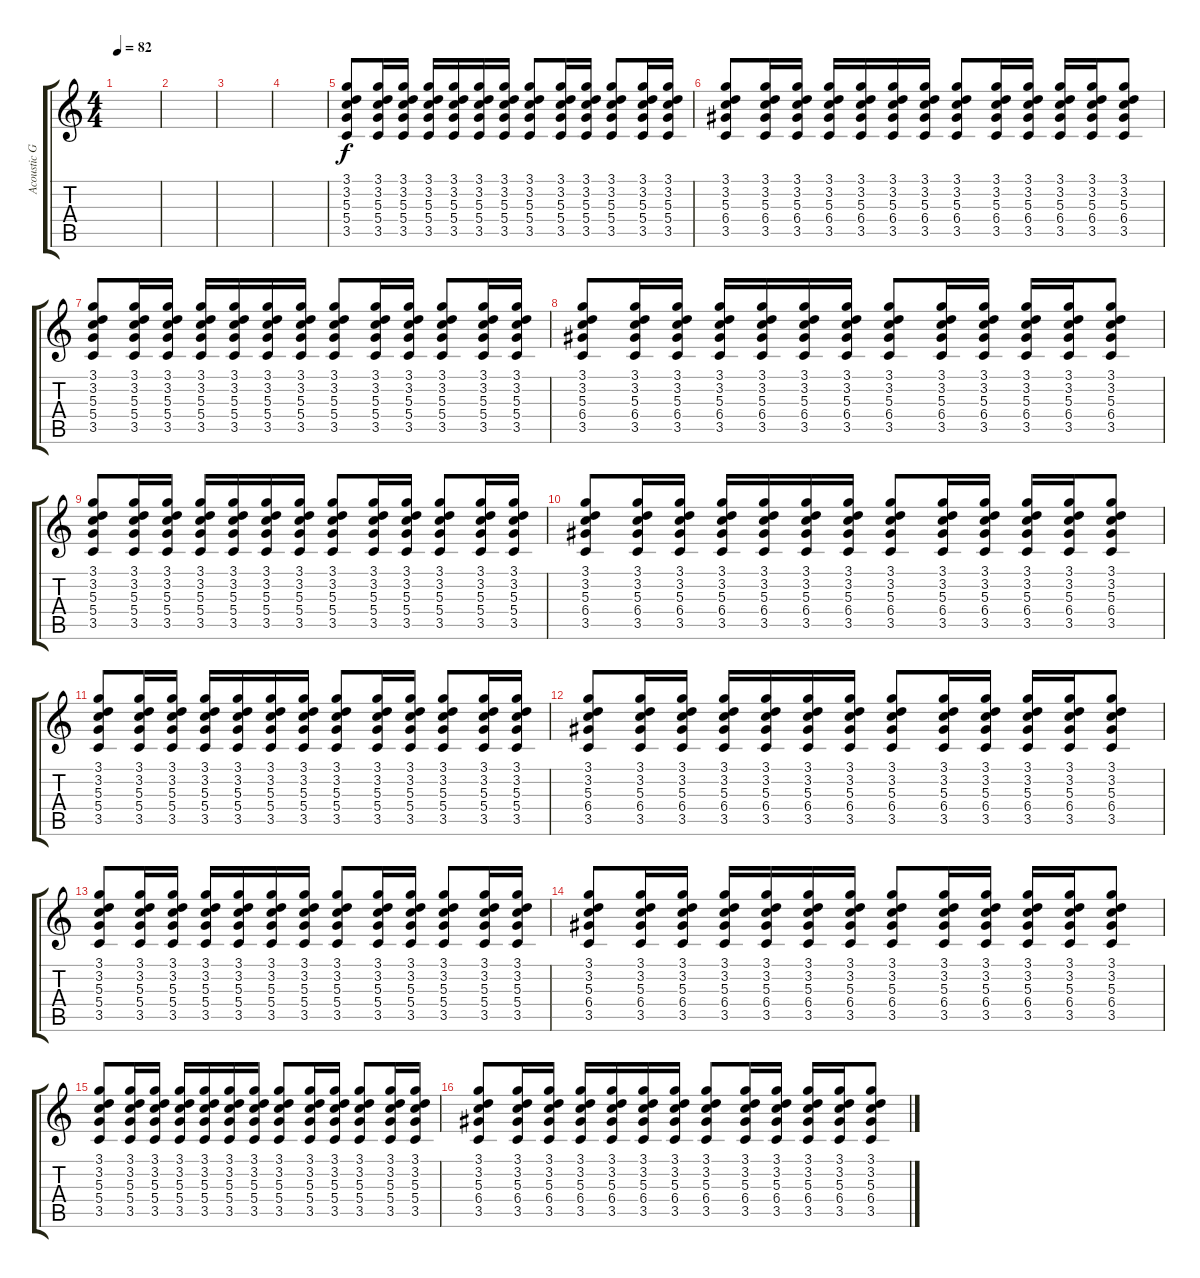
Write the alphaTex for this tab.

\track ("Acoustic Guitar" "Acoustic G") {instrument slapbass2}
\staff {score tabs}
\tuning (E4 B3 G3 D3 A2 E2) {hide}
\ts (4 4)
\tempo 82
\clef g2
\ks c
|
|
|
|
(3.1 3.2 5.3 5.4 3.5).8 (3.1 3.2 5.3 5.4 3.5).16 (3.1 3.2 5.3 5.4 3.5).16 (3.1 3.2 5.3 5.4 3.5).16 (3.1 3.2 5.3 5.4 3.5).16 (3.1 3.2 5.3 5.4 3.5).16 (3.1 3.2 5.3 5.4 3.5).16 (3.1 3.2 5.3 5.4 3.5).8 (3.1 3.2 5.3 5.4 3.5).16 (3.1 3.2 5.3 5.4 3.5).16 (3.1 3.2 5.3 5.4 3.5).8 (3.1 3.2 5.3 5.4 3.5).16 (3.1 3.2 5.3 5.4 3.5).16 |
(3.1 3.2 5.3 6.4 3.5).8 (3.1 3.2 5.3 6.4 3.5).16 (3.1 3.2 5.3 6.4 3.5).16 (3.1 3.2 5.3 6.4 3.5).16 (3.1 3.2 5.3 6.4 3.5).16 (3.1 3.2 5.3 6.4 3.5).16 (3.1 3.2 5.3 6.4 3.5).16 (3.1 3.2 5.3 6.4 3.5).8 (3.1 3.2 5.3 6.4 3.5).16 (3.1 3.2 5.3 6.4 3.5).16 (3.1 3.2 5.3 6.4 3.5).16 (3.1 3.2 5.3 6.4 3.5).16 (3.1 3.2 5.3 6.4 3.5).8 |
(3.1 3.2 5.3 5.4 3.5).8 (3.1 3.2 5.3 5.4 3.5).16 (3.1 3.2 5.3 5.4 3.5).16 (3.1 3.2 5.3 5.4 3.5).16 (3.1 3.2 5.3 5.4 3.5).16 (3.1 3.2 5.3 5.4 3.5).16 (3.1 3.2 5.3 5.4 3.5).16 (3.1 3.2 5.3 5.4 3.5).8 (3.1 3.2 5.3 5.4 3.5).16 (3.1 3.2 5.3 5.4 3.5).16 (3.1 3.2 5.3 5.4 3.5).8 (3.1 3.2 5.3 5.4 3.5).16 (3.1 3.2 5.3 5.4 3.5).16 |
(3.1 3.2 5.3 6.4 3.5).8 (3.1 3.2 5.3 6.4 3.5).16 (3.1 3.2 5.3 6.4 3.5).16 (3.1 3.2 5.3 6.4 3.5).16 (3.1 3.2 5.3 6.4 3.5).16 (3.1 3.2 5.3 6.4 3.5).16 (3.1 3.2 5.3 6.4 3.5).16 (3.1 3.2 5.3 6.4 3.5).8 (3.1 3.2 5.3 6.4 3.5).16 (3.1 3.2 5.3 6.4 3.5).16 (3.1 3.2 5.3 6.4 3.5).16 (3.1 3.2 5.3 6.4 3.5).16 (3.1 3.2 5.3 6.4 3.5).8 |
(3.1 3.2 5.3 5.4 3.5).8 (3.1 3.2 5.3 5.4 3.5).16 (3.1 3.2 5.3 5.4 3.5).16 (3.1 3.2 5.3 5.4 3.5).16 (3.1 3.2 5.3 5.4 3.5).16 (3.1 3.2 5.3 5.4 3.5).16 (3.1 3.2 5.3 5.4 3.5).16 (3.1 3.2 5.3 5.4 3.5).8 (3.1 3.2 5.3 5.4 3.5).16 (3.1 3.2 5.3 5.4 3.5).16 (3.1 3.2 5.3 5.4 3.5).8 (3.1 3.2 5.3 5.4 3.5).16 (3.1 3.2 5.3 5.4 3.5).16 |
(3.1 3.2 5.3 6.4 3.5).8 (3.1 3.2 5.3 6.4 3.5).16 (3.1 3.2 5.3 6.4 3.5).16 (3.1 3.2 5.3 6.4 3.5).16 (3.1 3.2 5.3 6.4 3.5).16 (3.1 3.2 5.3 6.4 3.5).16 (3.1 3.2 5.3 6.4 3.5).16 (3.1 3.2 5.3 6.4 3.5).8 (3.1 3.2 5.3 6.4 3.5).16 (3.1 3.2 5.3 6.4 3.5).16 (3.1 3.2 5.3 6.4 3.5).16 (3.1 3.2 5.3 6.4 3.5).16 (3.1 3.2 5.3 6.4 3.5).8 |
(3.1 3.2 5.3 5.4 3.5).8 (3.1 3.2 5.3 5.4 3.5).16 (3.1 3.2 5.3 5.4 3.5).16 (3.1 3.2 5.3 5.4 3.5).16 (3.1 3.2 5.3 5.4 3.5).16 (3.1 3.2 5.3 5.4 3.5).16 (3.1 3.2 5.3 5.4 3.5).16 (3.1 3.2 5.3 5.4 3.5).8 (3.1 3.2 5.3 5.4 3.5).16 (3.1 3.2 5.3 5.4 3.5).16 (3.1 3.2 5.3 5.4 3.5).8 (3.1 3.2 5.3 5.4 3.5).16 (3.1 3.2 5.3 5.4 3.5).16 |
(3.1 3.2 5.3 6.4 3.5).8 (3.1 3.2 5.3 6.4 3.5).16 (3.1 3.2 5.3 6.4 3.5).16 (3.1 3.2 5.3 6.4 3.5).16 (3.1 3.2 5.3 6.4 3.5).16 (3.1 3.2 5.3 6.4 3.5).16 (3.1 3.2 5.3 6.4 3.5).16 (3.1 3.2 5.3 6.4 3.5).8 (3.1 3.2 5.3 6.4 3.5).16 (3.1 3.2 5.3 6.4 3.5).16 (3.1 3.2 5.3 6.4 3.5).16 (3.1 3.2 5.3 6.4 3.5).16 (3.1 3.2 5.3 6.4 3.5).8 |
(3.1 3.2 5.3 5.4 3.5).8 (3.1 3.2 5.3 5.4 3.5).16 (3.1 3.2 5.3 5.4 3.5).16 (3.1 3.2 5.3 5.4 3.5).16 (3.1 3.2 5.3 5.4 3.5).16 (3.1 3.2 5.3 5.4 3.5).16 (3.1 3.2 5.3 5.4 3.5).16 (3.1 3.2 5.3 5.4 3.5).8 (3.1 3.2 5.3 5.4 3.5).16 (3.1 3.2 5.3 5.4 3.5).16 (3.1 3.2 5.3 5.4 3.5).8 (3.1 3.2 5.3 5.4 3.5).16 (3.1 3.2 5.3 5.4 3.5).16 |
(3.1 3.2 5.3 6.4 3.5).8 (3.1 3.2 5.3 6.4 3.5).16 (3.1 3.2 5.3 6.4 3.5).16 (3.1 3.2 5.3 6.4 3.5).16 (3.1 3.2 5.3 6.4 3.5).16 (3.1 3.2 5.3 6.4 3.5).16 (3.1 3.2 5.3 6.4 3.5).16 (3.1 3.2 5.3 6.4 3.5).8 (3.1 3.2 5.3 6.4 3.5).16 (3.1 3.2 5.3 6.4 3.5).16 (3.1 3.2 5.3 6.4 3.5).16 (3.1 3.2 5.3 6.4 3.5).16 (3.1 3.2 5.3 6.4 3.5).8 |
(3.1 3.2 5.3 5.4 3.5).8 (3.1 3.2 5.3 5.4 3.5).16 (3.1 3.2 5.3 5.4 3.5).16 (3.1 3.2 5.3 5.4 3.5).16 (3.1 3.2 5.3 5.4 3.5).16 (3.1 3.2 5.3 5.4 3.5).16 (3.1 3.2 5.3 5.4 3.5).16 (3.1 3.2 5.3 5.4 3.5).8 (3.1 3.2 5.3 5.4 3.5).16 (3.1 3.2 5.3 5.4 3.5).16 (3.1 3.2 5.3 5.4 3.5).8 (3.1 3.2 5.3 5.4 3.5).16 (3.1 3.2 5.3 5.4 3.5).16 |
(3.1 3.2 5.3 6.4 3.5).8 (3.1 3.2 5.3 6.4 3.5).16 (3.1 3.2 5.3 6.4 3.5).16 (3.1 3.2 5.3 6.4 3.5).16 (3.1 3.2 5.3 6.4 3.5).16 (3.1 3.2 5.3 6.4 3.5).16 (3.1 3.2 5.3 6.4 3.5).16 (3.1 3.2 5.3 6.4 3.5).8 (3.1 3.2 5.3 6.4 3.5).16 (3.1 3.2 5.3 6.4 3.5).16 (3.1 3.2 5.3 6.4 3.5).16 (3.1 3.2 5.3 6.4 3.5).16 (3.1 3.2 5.3 6.4 3.5).8
